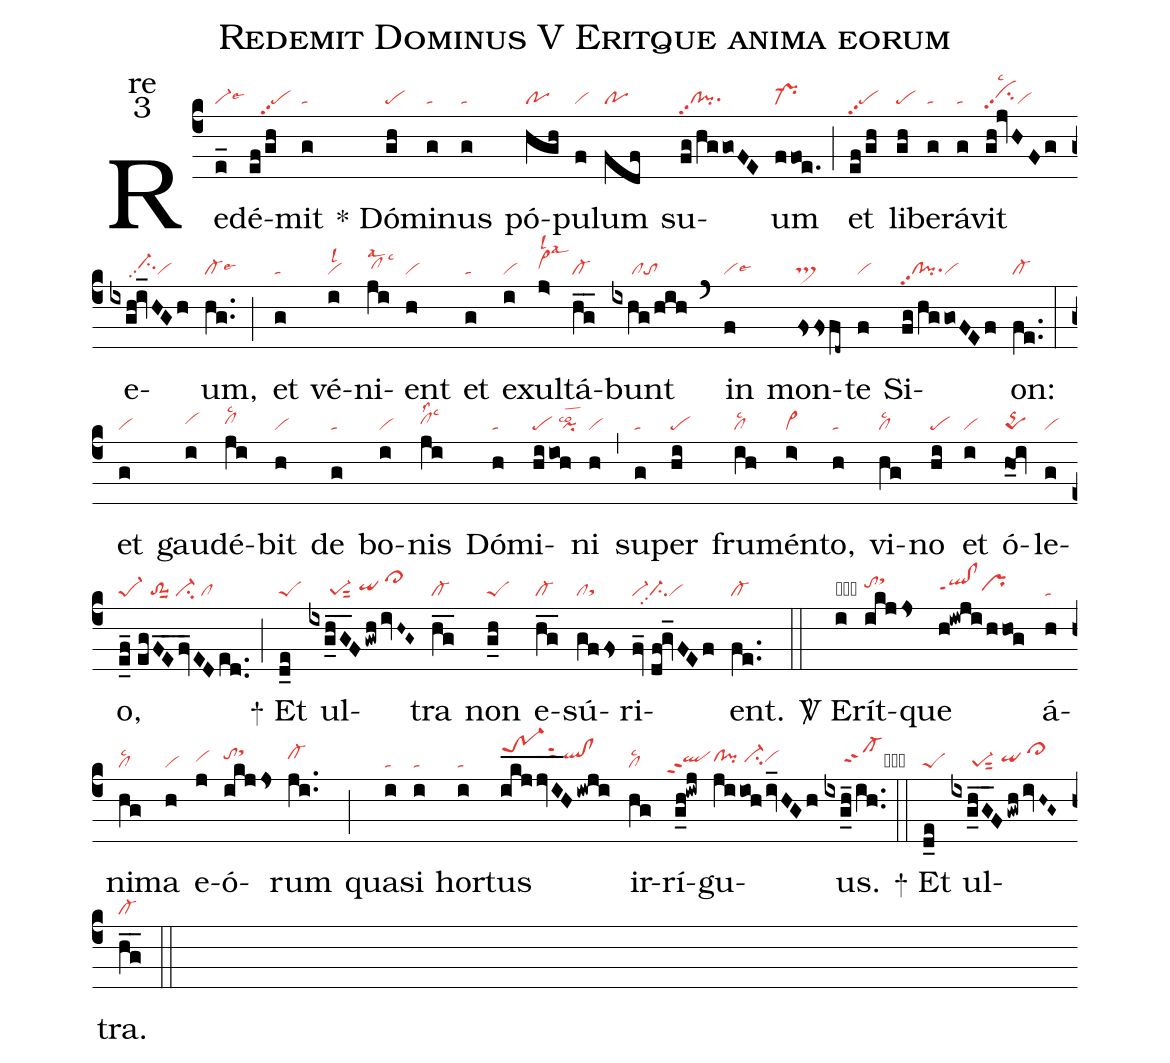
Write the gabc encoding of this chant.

name:Redemit Dominus V Eritque anima eorum;
office-part:re;
mode:3;
nabc-lines:1;
%%
(c4) Re(e_|vi-lse6)dé(ef/gh|///pepp2)mit(g|ta) <sp>*</sp> Dó(gh|pe)mi(g|ta)nus(g|ta) pó(hgh|po)pu(f|vi)lum(fdf|po) su(fg/hggoFE|cl!pisu1pp2)um(ffoe.|pr-) (;) et(ef/gh|pepp2) li(gh|pe)be(g|ta)rá(g|ta)vit(gh!jvHFg|cihhpp2lsc2vi) e(ixgh!iv_HGh|///////ci-hhpp2vi)um,(hg..|cl-lse6) (;) et(g|ta) vé(i|vilsl2)ni(ji|clhhlsal2lsc3)ent(h|vi) et(g|ta) e(i|vi)xul(j>|vi>hhlsl2lsal3)tá(hg__|cl-)bunt(ixhg/hih|/////clto) (`) in(f|vilse6) mon(fsfsfd~|ts>)te(f|vi) Si(fg/hggoFEf|cl!pipp2su1vi)on:(fe..|cl-) (:) et(g|vi) gau(i|vihh)dé(ji|clhhlsc2)bit(h|vi) de(g|ta) bo(i|vi)nis(ji|clhhlss2lsc3) Dó(h|ta)mi(hiioh|pe/pilsco2)ni(h|vi) (,) su(g|ta)per(hi|pe) fru(ih|cllsc2)mén(i>|vi>)to,(h|ta) vi(hg|cllsc2)no(hi|pe) et(i|vi) ó(ho_0i|pqS)le(g|vi)o,(e_f_//egFE__fv_EDed..|pe-1/to-1suu1/ci-/cl) (;)

<sp>+</sp> Et(d_e|peS) ul(ixg_hG__F/gwh/ivH~G~|/////pe-1sut2/qihh/cl>hk)tra(hg__|cl-) non(g_h|peS) e(hg__|cl-)sú(gffs|clsthg)ri(fv_//df!gv_FEf|vi-ci-pp2vi)ent.(fe..|cl-) (::)

<sp>V/</sp> E(i|obvihh)rít(ikjjs|tohisthk)que(h!iwji/hhog|qlhh!clhhppt1prhh) á(h|ta)ni(hg|cllsc2)ma(h|vi) e(j|vihh)ó(ikjjs|tohisthk)rum(ji..|cl-hi) (;) qua(i|ta)si(i|ta) hor(i|ta)tus(ikj___jvI__H/iwji|trS-hksut2/qlhi!clhi) ir(hg|cllsc2)rí(g_h!iwj|``qlhhppt2)gu(ji/iohiv_HGh|clhh!pihh/ci-hhvihh)us.(ixg_h_/ih..|/////cl-hhppt2cb) (::)

<sp>+</sp> Et(d_e|peS) ul(ixg_hG__F/gwh/ivH~G~|/////pe-1sut2/qihh/cl>hk)tra.(hg__|cl-) (::)
